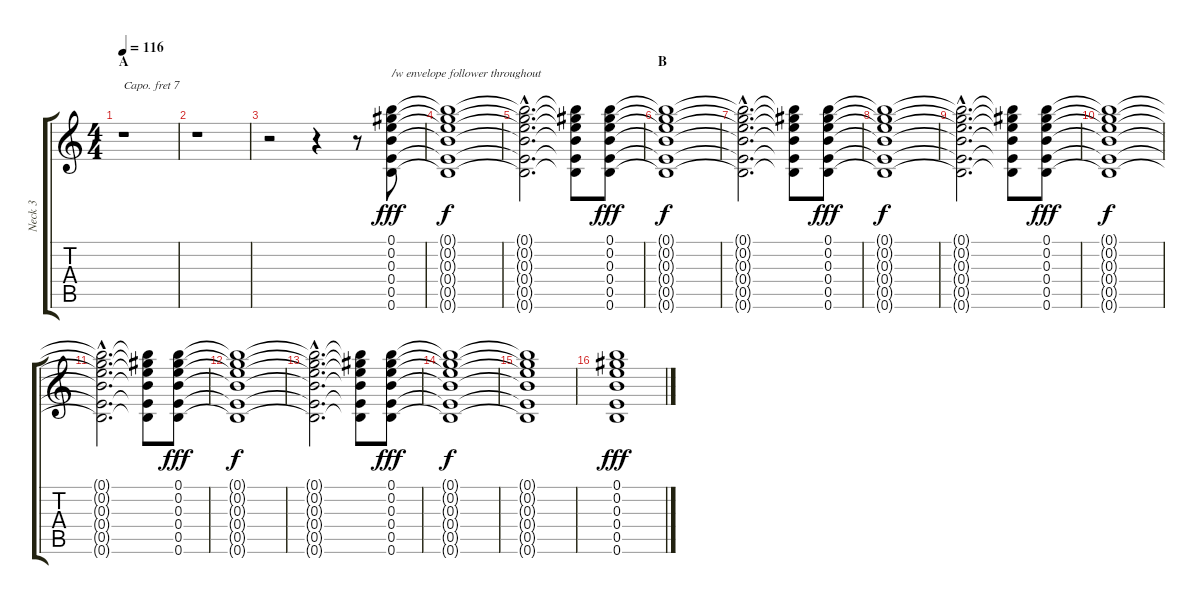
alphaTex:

\track ("Neck 3" "Neck 3") {instrument electricguitarclean}
\staff {score tabs}
\capo 7
\tuning (E4 Db4 A3 E3 A2 E2) {hide}
\ts (4 4)
\section ("" "A")
\tempo 116
\clef g2
\ks c
r.1{dy fff instrument electricguitarclean} |
r.1 |
r.2 r.4 r.8 (0.1 0.2 0.3 0.4 0.5 0.6).8{txt "/w envelope follower throughout"} |
(0.1{t} 0.2{t} 0.3{t} 0.4{t} 0.5{t} 0.6{t}).1{dy f} |
(0.1{hac t} 0.2{hac t} 0.3{hac t} 0.4{hac t} 0.5{hac t} 0.6{hac t}).2{d} (0.1{t} 0.2{t} 0.3{t} 0.4{t} 0.5{t} 0.6{t}).8 (0.1 0.2 0.3 0.4 0.5 0.6).8{dy fff} |
\section ("" "B")
(0.1{t} 0.2{t} 0.3{t} 0.4{t} 0.5{t} 0.6{t}).1{dy f} |
(0.1{hac t} 0.2{hac t} 0.3{hac t} 0.4{hac t} 0.5{hac t} 0.6{hac t}).2{d} (0.1{t} 0.2{t} 0.3{t} 0.4{t} 0.5{t} 0.6{t}).8 (0.1 0.2 0.3 0.4 0.5 0.6).8{dy fff} |
(0.1{t} 0.2{t} 0.3{t} 0.4{t} 0.5{t} 0.6{t}).1{dy f} |
(0.1{hac t} 0.2{hac t} 0.3{hac t} 0.4{hac t} 0.5{hac t} 0.6{hac t}).2{d} (0.1{t} 0.2{t} 0.3{t} 0.4{t} 0.5{t} 0.6{t}).8 (0.1 0.2 0.3 0.4 0.5 0.6).8{dy fff} |
(0.1{t} 0.2{t} 0.3{t} 0.4{t} 0.5{t} 0.6{t}).1{dy f} |
(0.1{hac t} 0.2{hac t} 0.3{hac t} 0.4{hac t} 0.5{hac t} 0.6{hac t}).2{d} (0.1{t} 0.2{t} 0.3{t} 0.4{t} 0.5{t} 0.6{t}).8 (0.1 0.2 0.3 0.4 0.5 0.6).8{dy fff} |
(0.1{t} 0.2{t} 0.3{t} 0.4{t} 0.5{t} 0.6{t}).1{dy f} |
(0.1{hac t} 0.2{hac t} 0.3{hac t} 0.4{hac t} 0.5{hac t} 0.6{hac t}).2{d} (0.1{t} 0.2{t} 0.3{t} 0.4{t} 0.5{t} 0.6{t}).8 (0.1 0.2 0.3 0.4 0.5 0.6).8{dy fff} |
(0.1{t} 0.2{t} 0.3{t} 0.4{t} 0.5{t} 0.6{t}).1{dy f} |
(0.1{t} 0.2{t} 0.3{t} 0.4{t} 0.5{t} 0.6{t}).1 |
(0.1 0.2 0.3 0.4 0.5 0.6).1{dy fff}
